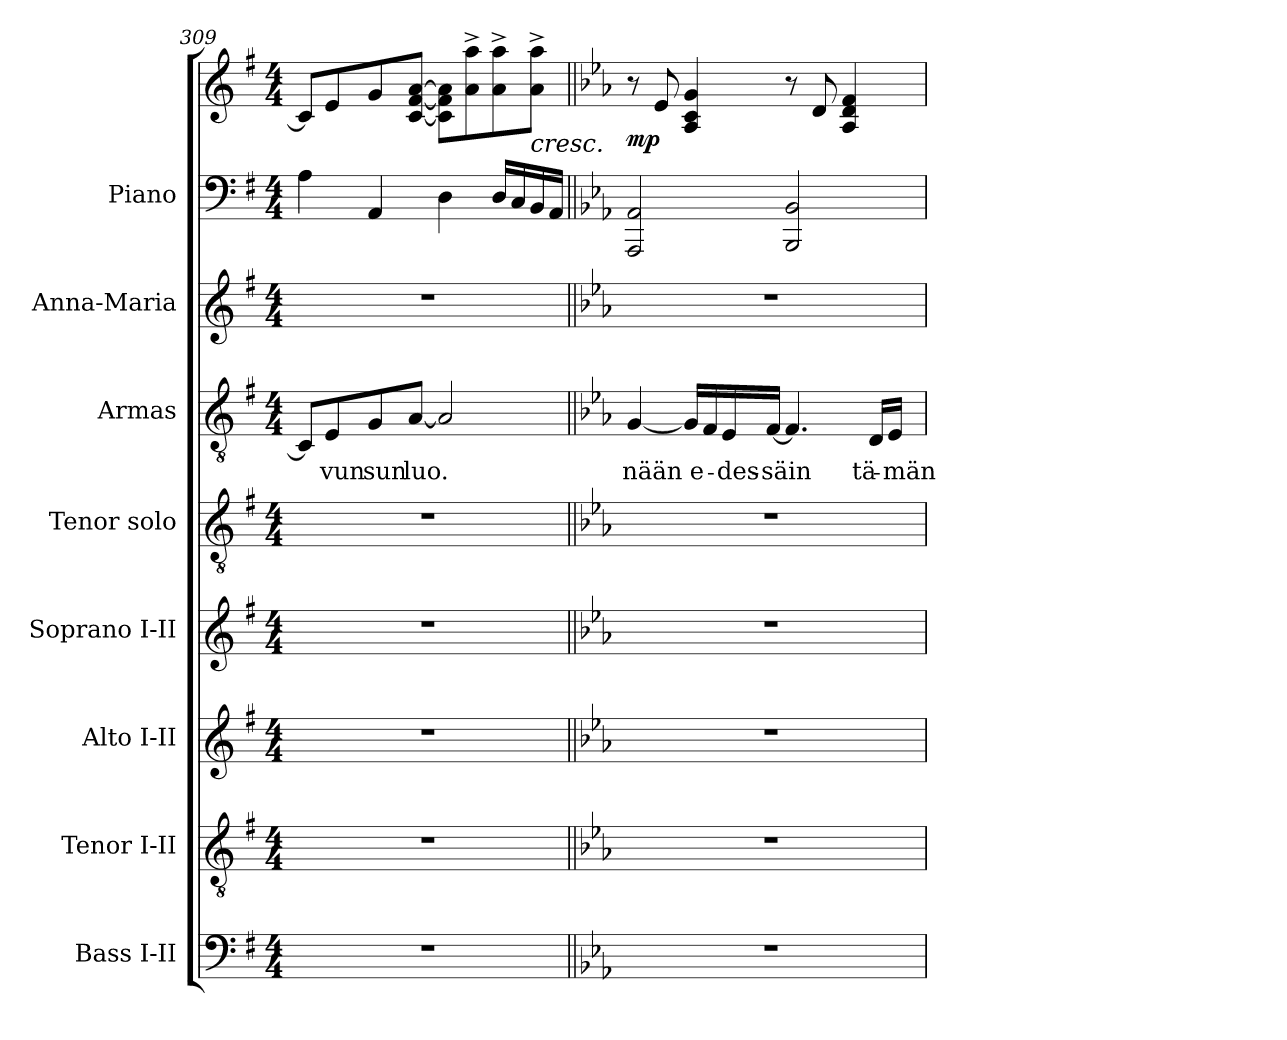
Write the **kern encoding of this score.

**kern	**kern	**kern	**kern	**kern	**kern	**text	**kern	**kern	**kern	**dynam
*part8	*part7	*part6	*part5	*part4	*part3	*part3	*part2	*part1	*part1	*part1
*staff9	*staff8	*staff7	*staff6	*staff5	*staff4	*staff4	*staff3	*staff2	*staff1	*staff1/2
*I"Bass I-II	*I"Tenor I-II	*I"Alto I-II	*I"Soprano I-II	*I"Tenor solo	*I"Armas	*	*I"Anna-Maria	*I"Piano	*	*
*I'B.	*I'T.	*I'A.	*I'S.	*I'T. Solo	*I'Armas	*	*I'A-M	*I'Pno.	*	*
*clefF4	*clefGv2	*clefG2	*clefG2	*clefGv2	*clefGv2	*	*clefG2	*clefF4	*clefG2	*
*	*ITrd7c12	*	*	*ITrd7c12	*ITrd7c12	*	*	*	*	*
*k[f#]	*k[f#]	*k[f#]	*k[f#]	*k[f#]	*k[f#]	*	*k[f#]	*k[f#]	*k[f#]	*
*G:	*G:	*G:	*G:	*G:	*G:	*	*G:	*G:	*G:	*
*M4/4	*M4/4	*M4/4	*M4/4	*M4/4	*M4/4	*	*M4/4	*M4/4	*M4/4	*
=309	=309	=309	=309	=309	=309	=309	=309	=309	=309	=309
1r	1r	1r	1r	1r	8CCi/L]	.	1r	4Ai\	8ci/L]	.
!	!	!	!	!	!	!LO:LY:b:color=#000000	!	!	!	!
.	.	.	.	.	8EEi/	-vun	.	.	8ei/	.
!	!	!	!	!	!	!LO:LY:b:color=#000000	!	!	!	!
.	.	.	.	.	8GGi/	sun	.	4AAi/	8gi/	[
!	!	!	!	!	!	!LO:LY:b:color=#000000	!	!	!	!
.	.	.	.	.	[<8AAi/J	luo.	.	.	[<8ci/ [<8f#i [>8aiJ	.
.	.	.	.	.	2AAi/]	.	.	4Di\	8ci\] 8f#i] 8ai]L	.
.	.	.	.	.	.	.	.	.	8ai\^ 8aai^	.
.	.	.	.	.	.	.	.	16Di/LL	8ai\^ 8aai^	.
.	.	.	.	.	.	.	.	16Ci/	.	.
!	!	!	!	!	!	!	!	!	!	!LO:HP:b
.	.	.	.	.	.	.	.	16BBi/	8ai\^ 8aai^J	<
.	.	.	.	.	.	.	.	16AAi/JJ	.	.
!!LO:PB:g=z
=310||	=310||	=310||	=310||	=310||	=310||	=310||	=310||	=310||	=310||	=310||
*k[b-e-a-]	*k[b-e-a-]	*k[b-e-a-]	*k[b-e-a-]	*k[b-e-a-]	*k[b-e-a-]	*	*k[b-e-a-]	*k[b-e-a-]	*k[b-e-a-]	*
*E-:	*E-:	*E-:	*E-:	*E-:	*E-:	*	*E-:	*E-:	*E-:	*
!	!	!	!	!	!	!LO:LY:b:color=#000000	!	!	!	!
1r	1r	1r	1r	1r	[<4GGi/	nään	1r	2AAA-i/ 2AA-i	8r	mp
.	.	.	.	.	.	.	.	.	8e-i/	.
.	.	.	.	.	16GGi/LL]	.	.	.	4A-i/ 4ci 4gi	.
!	!	!	!	!	!	!LO:LY:b:color=#000000	!	!	!	!
.	.	.	.	.	16FFi/	e-	.	.	.	.
!	!	!	!	!	!	!LO:LY:b:color=#000000	!	!	!	!
.	.	.	.	.	16EE-i/	-des-	.	.	.	.
!	!	!	!	!	!	!LO:LY:b:color=#000000	!	!	!	!
.	.	.	.	.	[<16FFi/JJ	-säin	.	.	.	.
.	.	.	.	.	4.FFi/]	.	.	2BBB-i/ 2BB-i	8r	.
.	.	.	.	.	.	.	.	.	8di/	.
.	.	.	.	.	.	.	.	.	4A-i/ 4di 4fi	.
!	!	!	!	!	!	!LO:LY:b:color=#000000	!	!	!	!
.	.	.	.	.	16DDi/LL	tä-	.	.	.	.
!	!	!	!	!	!	!LO:LY:b:color=#000000	!	!	!	!
.	.	.	.	.	16EE-i/JJ	-män	.	.	.	.
=	=	=	=	=	=	=	=	=	=	=
*-	*-	*-	*-	*-	*-	*-	*-	*-	*-	*-
